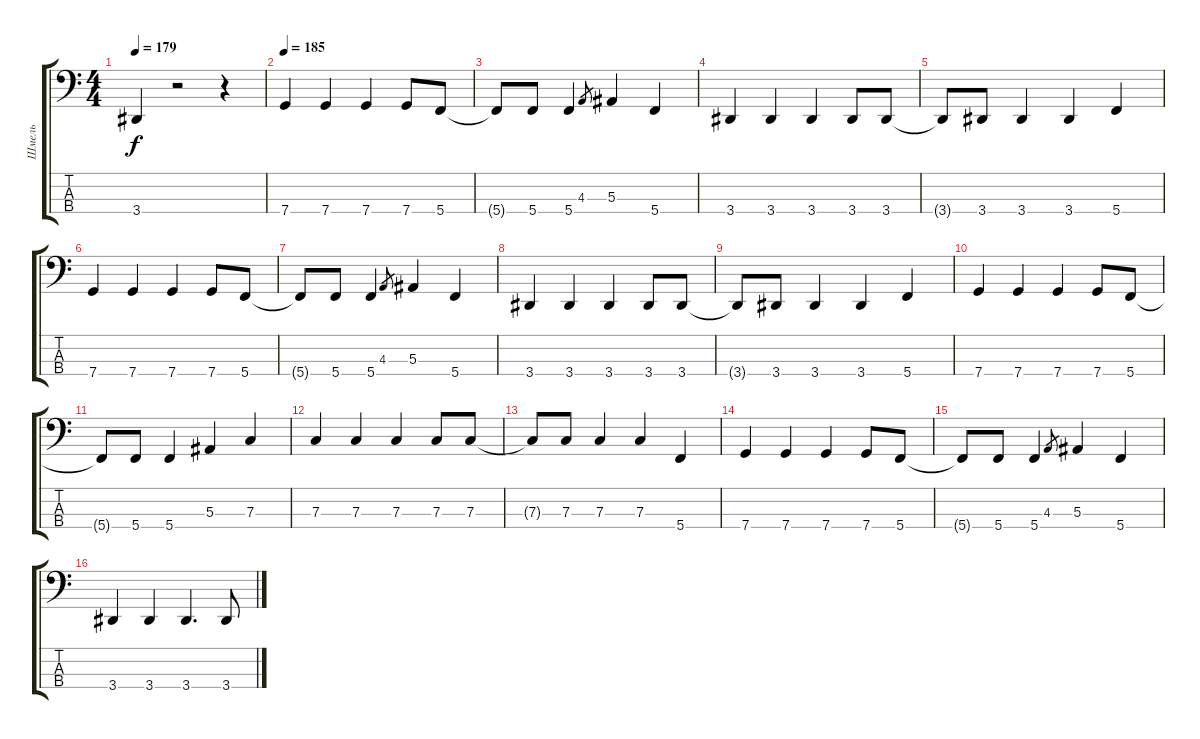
\track ("Шмель" "Шмель") {instrument electricbassfinger}
\staff {score tabs}
\tuning (Eb2 Bb1 F1 C1) {hide}
\ts (4 4)
\tempo 179
\clef f4
\ks c
3.4.4{dy f} r.2 r.4 |
\tempo 185
7.4.4 7.4.4 7.4.4 7.4.8 5.4.8 |
5.4{t}.8 5.4.8 5.4.4 4.3.8{gr} 5.3.4 5.4.4 |
3.4.4 3.4.4 3.4.4 3.4.8 3.4.8 |
3.4{t}.8 3.4.8 3.4.4 3.4.4 5.4.4 |
7.4.4 7.4.4 7.4.4 7.4.8 5.4.8 |
5.4{t}.8 5.4.8 5.4.4 4.3.8{gr} 5.3.4 5.4.4 |
3.4.4 3.4.4 3.4.4 3.4.8 3.4.8 |
3.4{t}.8 3.4.8 3.4.4 3.4.4 5.4.4 |
7.4.4 7.4.4 7.4.4 7.4.8 5.4.8 |
5.4{t}.8 5.4.8 5.4.4 5.3.4 7.3.4 |
7.3.4 7.3.4 7.3.4 7.3.8 7.3.8 |
7.3{t}.8 7.3.8 7.3.4 7.3.4 5.4.4 |
7.4.4 7.4.4 7.4.4 7.4.8 5.4.8 |
5.4{t}.8 5.4.8 5.4.4 4.3.8{gr} 5.3.4 5.4.4 |
3.4.4 3.4.4 3.4.4{d} 3.4.8
